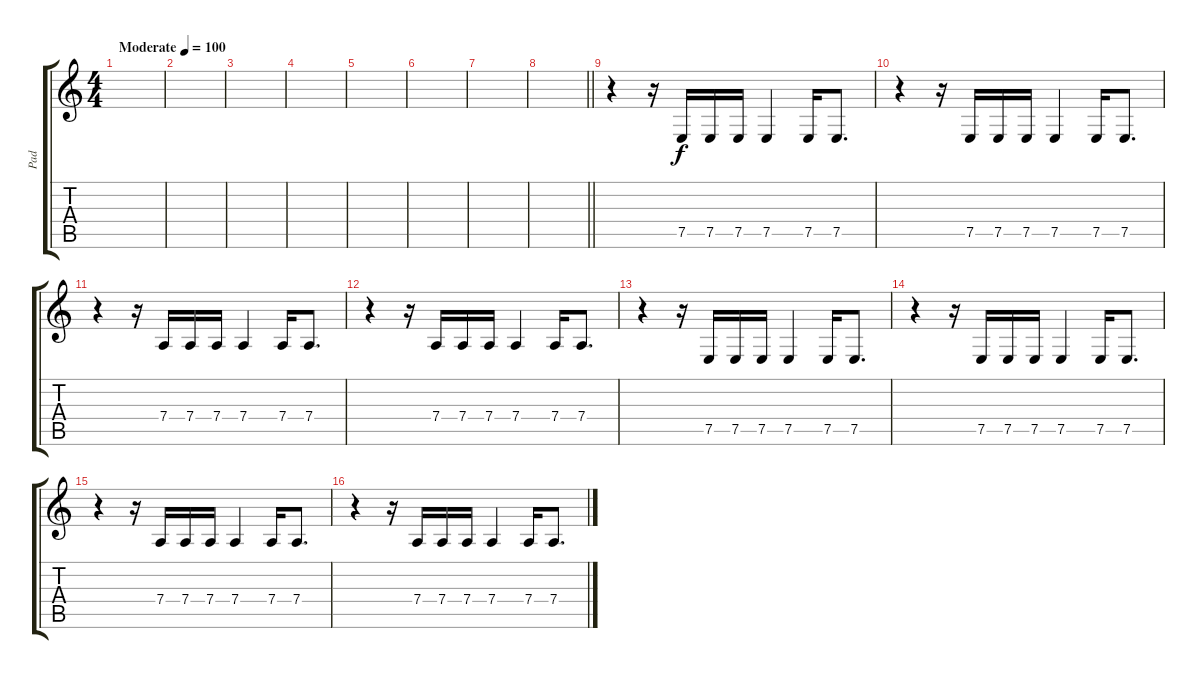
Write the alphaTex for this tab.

\track ("Pad" "Pad") {instrument pad7halo}
\staff {score tabs}
\tuning (E4 B3 G3 D3 A2 E2) {hide}
\ts (4 4)
\tempo (100 "Moderate")
\clef g2
\ks c
|
|
|
|
|
|
|
\barLineRight lightlight
|
r.4 r.16 7.5.16 7.5.16 7.5.16 7.5.4 7.5.16 7.5.8{d} |
r.4 r.16 7.5.16 7.5.16 7.5.16 7.5.4 7.5.16 7.5.8{d} |
r.4 r.16 7.4.16 7.4.16 7.4.16 7.4.4 7.4.16 7.4.8{d} |
r.4 r.16 7.4.16 7.4.16 7.4.16 7.4.4 7.4.16 7.4.8{d} |
r.4 r.16 7.5.16 7.5.16 7.5.16 7.5.4 7.5.16 7.5.8{d} |
r.4 r.16 7.5.16 7.5.16 7.5.16 7.5.4 7.5.16 7.5.8{d} |
r.4 r.16 7.4.16 7.4.16 7.4.16 7.4.4 7.4.16 7.4.8{d} |
r.4 r.16 7.4.16 7.4.16 7.4.16 7.4.4 7.4.16 7.4.8{d}
